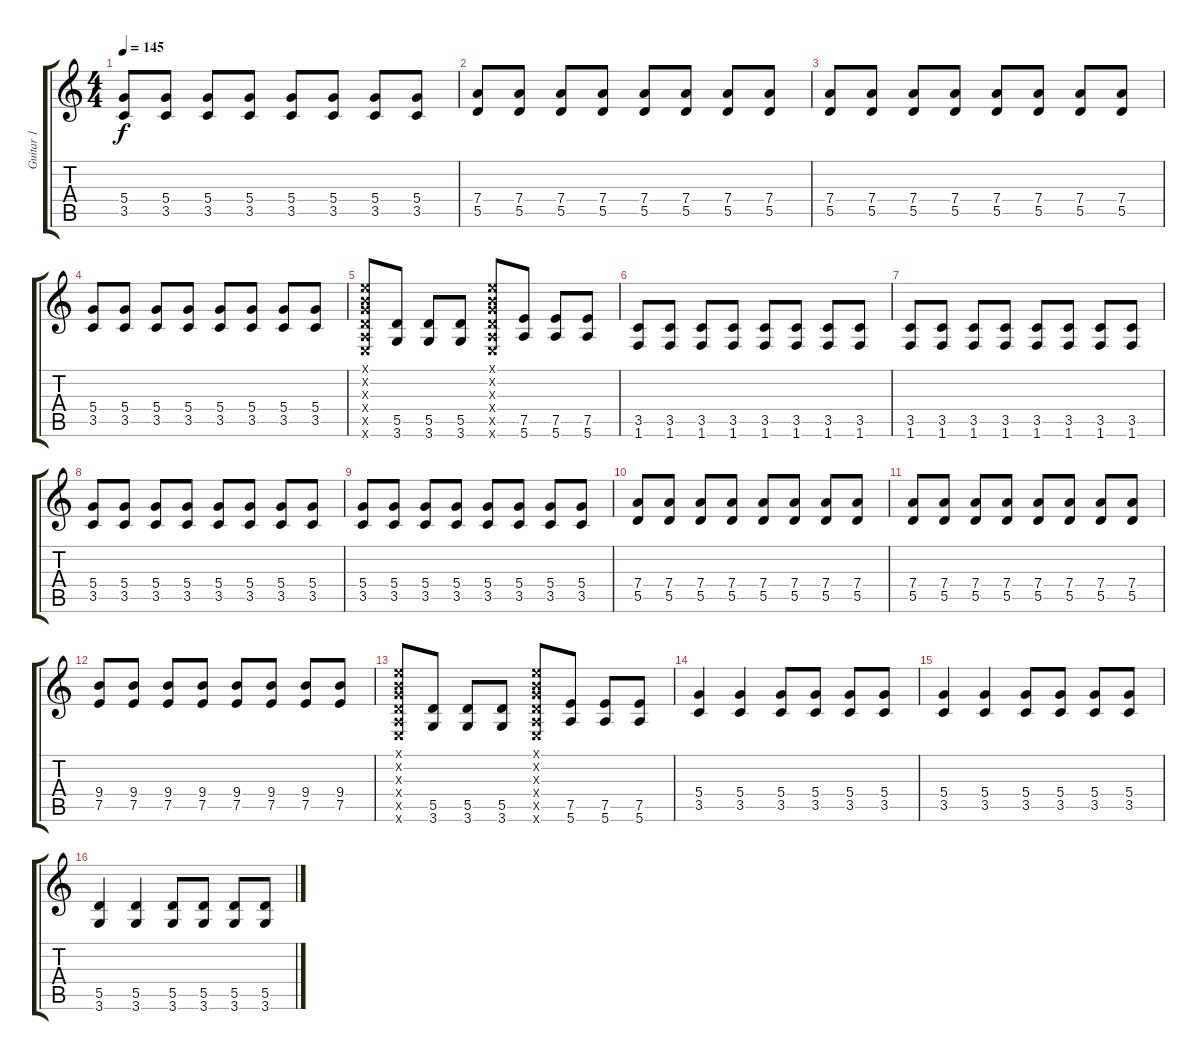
\track ("Guitar 1" "Guitar 1") {instrument distortionguitar}
\staff {score tabs}
\tuning (E4 B3 G3 D3 A2 E2) {hide}
\ts (4 4)
\tempo 145
\clef g2
\ks c
(5.4 3.5).8{dy f} (5.4 3.5).8 (5.4 3.5).8 (5.4 3.5).8 (5.4 3.5).8 (5.4 3.5).8 (5.4 3.5).8 (5.4 3.5).8 |
(7.4 5.5).8 (7.4 5.5).8 (7.4 5.5).8 (7.4 5.5).8 (7.4 5.5).8 (7.4 5.5).8 (7.4 5.5).8 (7.4 5.5).8 |
(7.4 5.5).8 (7.4 5.5).8 (7.4 5.5).8 (7.4 5.5).8 (7.4 5.5).8 (7.4 5.5).8 (7.4 5.5).8 (7.4 5.5).8 |
(5.4 3.5).8 (5.4 3.5).8 (5.4 3.5).8 (5.4 3.5).8 (5.4 3.5).8 (5.4 3.5).8 (5.4 3.5).8 (5.4 3.5).8 |
(0.1{x} 0.2{x} 0.3{x} 0.4{x} 0.5{x} 0.6{x}).8 (5.5 3.6).8 (5.5 3.6).8 (5.5 3.6).8 (0.1{x} 0.2{x} 0.3{x} 0.4{x} 0.5{x} 0.6{x}).8 (7.5 5.6).8 (7.5 5.6).8 (7.5 5.6).8 |
(3.5 1.6).8 (3.5 1.6).8 (3.5 1.6).8 (3.5 1.6).8 (3.5 1.6).8 (3.5 1.6).8 (3.5 1.6).8 (3.5 1.6).8 |
(3.5 1.6).8 (3.5 1.6).8 (3.5 1.6).8 (3.5 1.6).8 (3.5 1.6).8 (3.5 1.6).8 (3.5 1.6).8 (3.5 1.6).8 |
(5.4 3.5).8 (5.4 3.5).8 (5.4 3.5).8 (5.4 3.5).8 (5.4 3.5).8 (5.4 3.5).8 (5.4 3.5).8 (5.4 3.5).8 |
(5.4 3.5).8 (5.4 3.5).8 (5.4 3.5).8 (5.4 3.5).8 (5.4 3.5).8 (5.4 3.5).8 (5.4 3.5).8 (5.4 3.5).8 |
(7.4 5.5).8 (7.4 5.5).8 (7.4 5.5).8 (7.4 5.5).8 (7.4 5.5).8 (7.4 5.5).8 (7.4 5.5).8 (7.4 5.5).8 |
(7.4 5.5).8 (7.4 5.5).8 (7.4 5.5).8 (7.4 5.5).8 (7.4 5.5).8 (7.4 5.5).8 (7.4 5.5).8 (7.4 5.5).8 |
(9.4 7.5).8 (9.4 7.5).8 (9.4 7.5).8 (9.4 7.5).8 (9.4 7.5).8 (9.4 7.5).8 (9.4 7.5).8 (9.4 7.5).8 |
(0.1{x} 0.2{x} 0.3{x} 0.4{x} 0.5{x} 0.6{x}).8 (5.5 3.6).8 (5.5 3.6).8 (5.5 3.6).8 (0.1{x} 0.2{x} 0.3{x} 0.4{x} 0.5{x} 0.6{x}).8 (7.5 5.6).8 (7.5 5.6).8 (7.5 5.6).8 |
(5.4 3.5).4 (5.4 3.5).4 (5.4 3.5).8 (5.4 3.5).8 (5.4 3.5).8 (5.4 3.5).8 |
(5.4 3.5).4 (5.4 3.5).4 (5.4 3.5).8 (5.4 3.5).8 (5.4 3.5).8 (5.4 3.5).8 |
(5.5 3.6).4 (5.5 3.6).4 (5.5 3.6).8 (5.5 3.6).8 (5.5 3.6).8 (5.5 3.6).8
